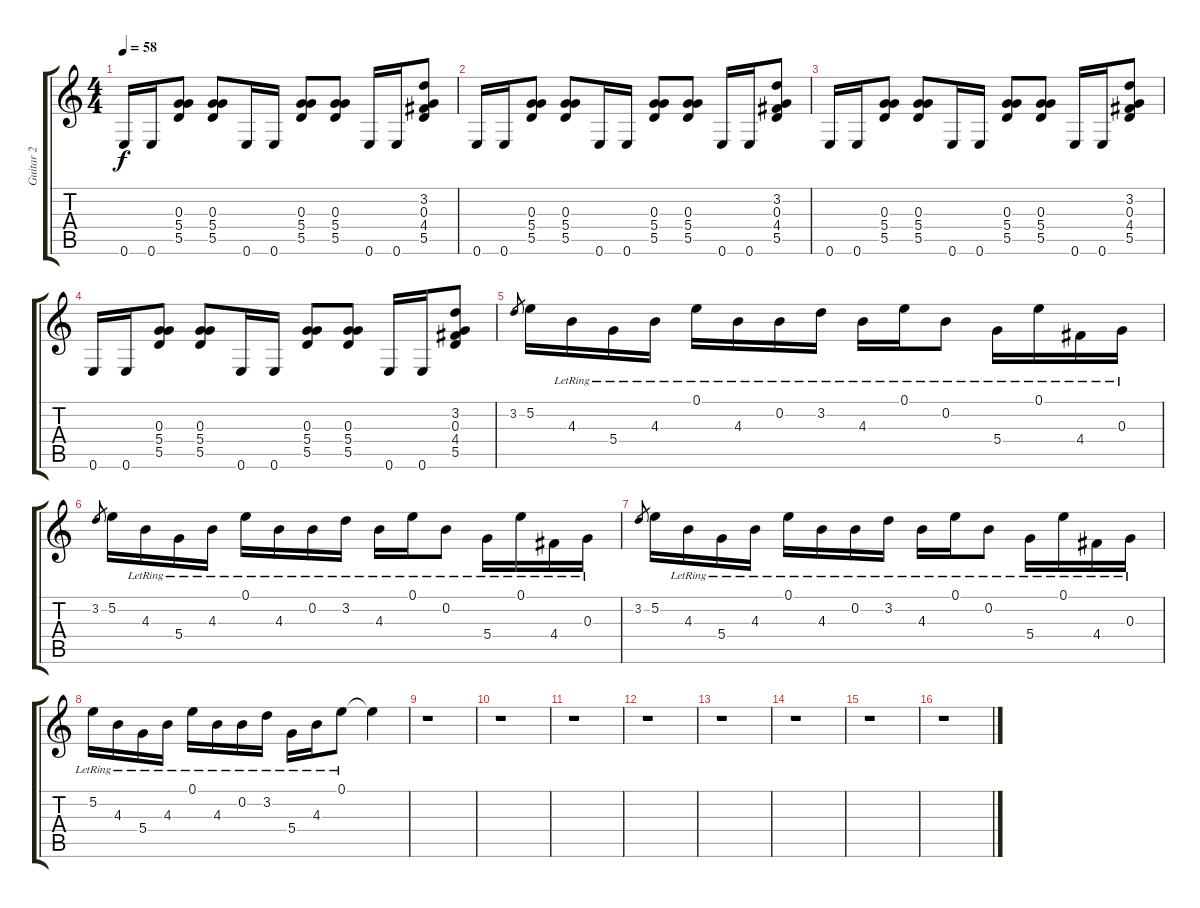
\track ("Guitar 2" "Guitar 2") {instrument acousticguitarsteel}
\staff {score tabs}
\tuning (E4 B3 G3 D3 A2 E2) {hide}
\ts (4 4)
\tempo 58
\clef g2
\ks c
0.6.16{dy f} 0.6.16 (0.3 5.4 5.5).8 (0.3 5.4 5.5).8 0.6.16 0.6.16 (0.3 5.4 5.5).8 (0.3 5.4 5.5).8 0.6.16 0.6.16 (3.2 0.3 4.4 5.5).8 |
0.6.16 0.6.16 (0.3 5.4 5.5).8 (0.3 5.4 5.5).8 0.6.16 0.6.16 (0.3 5.4 5.5).8 (0.3 5.4 5.5).8 0.6.16 0.6.16 (3.2 0.3 4.4 5.5).8 |
0.6.16 0.6.16 (0.3 5.4 5.5).8 (0.3 5.4 5.5).8 0.6.16 0.6.16 (0.3 5.4 5.5).8 (0.3 5.4 5.5).8 0.6.16 0.6.16 (3.2 0.3 4.4 5.5).8 |
0.6.16 0.6.16 (0.3 5.4 5.5).8 (0.3 5.4 5.5).8 0.6.16 0.6.16 (0.3 5.4 5.5).8 (0.3 5.4 5.5).8 0.6.16 0.6.16 (3.2 0.3 4.4 5.5).8 |
3.2.8{gr} 5.2.16 4.3{lr}.16 5.4{lr}.16 4.3{lr}.16 0.1{lr}.16 4.3{lr}.16 0.2{lr}.16 3.2{lr}.16 4.3{lr}.16 0.1{lr}.16 0.2{lr}.8 5.4{lr}.16 0.1{lr}.16 4.4{lr}.16 0.3{lr}.16 |
3.2.8{gr} 5.2.16 4.3{lr}.16 5.4{lr}.16 4.3{lr}.16 0.1{lr}.16 4.3{lr}.16 0.2{lr}.16 3.2{lr}.16 4.3{lr}.16 0.1{lr}.16 0.2{lr}.8 5.4{lr}.16 0.1{lr}.16 4.4{lr}.16 0.3{lr}.16 |
3.2.8{gr} 5.2.16 4.3{lr}.16 5.4{lr}.16 4.3{lr}.16 0.1{lr}.16 4.3{lr}.16 0.2{lr}.16 3.2{lr}.16 4.3{lr}.16 0.1{lr}.16 0.2{lr}.8 5.4{lr}.16 0.1{lr}.16 4.4{lr}.16 0.3{lr}.16 |
5.2{lr}.16 4.3{lr}.16 5.4{lr}.16 4.3{lr}.16 0.1{lr}.16 4.3{lr}.16 0.2{lr}.16 3.2{lr}.16 5.4{lr}.16 4.3{lr}.16 0.1{lr}.8 0.1{t}.4 |
r.1 |
r.1 |
r.1 |
r.1 |
r.1 |
r.1 |
r.1 |
r.1
